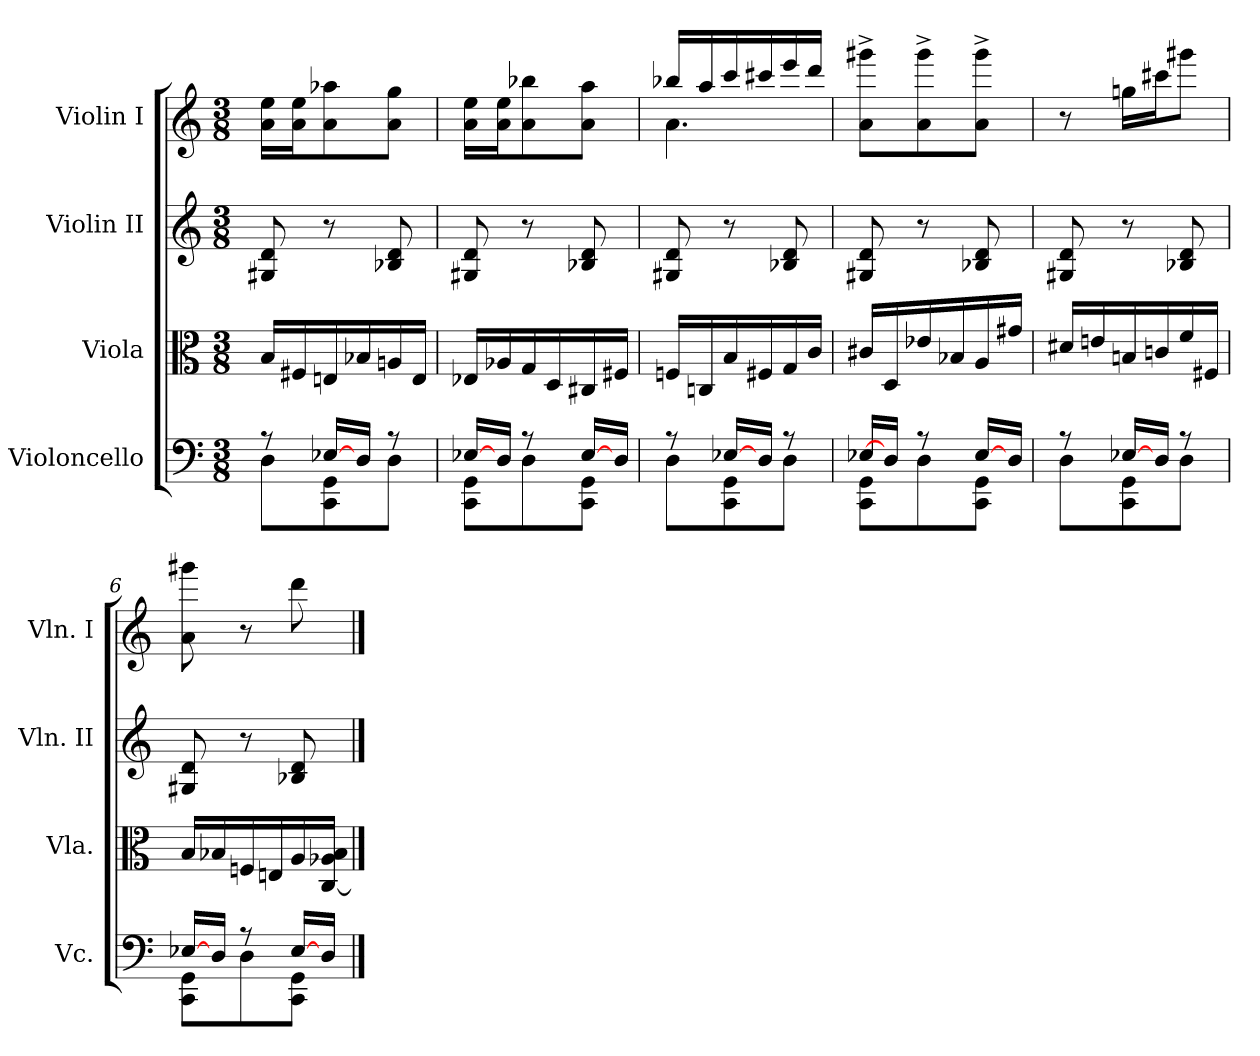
**kern	**kern	**kern	**kern
*part4	*part3	*part2	*part1
*staff4	*staff3	*staff2	*staff1
*I"Violoncello	*I"Viola	*I"Violin II	*I"Violin I
*I'Vc.	*I'Vla.	*I'Vln. II	*I'Vln. I
*clefF4	*clefC3	*clefG2	*clefG2
*k[]	*k[]	*k[]	*k[]
*C:	*C:	*C:	*C:
*M3/8	*M3/8	*M3/8	*M3/8
=1	=1	=1	=1
*^	*	*	*
8r	8DL	16BLL	8G#X 8d	16a 16eeLL
.	.	16F#X	.	16a 16eeJ
[16E-XLL	8CC 8GG	16En	8r	8a 8aa-X
16DJJ	.	16B-X	.	.
8r	8DJ	16An	8B-X 8d	8a 8ggJ
.	.	16EJJ	.	.
=2	=2	=2	=2	=2
[16E-XLL	8CC 8GGL	16E-XLL	8G#X 8d	16a 16eeLL
16DJJ	.	16A-X	.	16a 16eeJ
8r	8D	16G	8r	8a 8bb-X
.	.	16D	.	.
[16E-LL	8CC 8GGJ	16C#X	8B-X 8d	8a 8aaJ
16DJJ	.	16F#XJJ	.	.
=3	=3	=3	=3	=3
*	*	*	*	*^
8r	8DL	16FnLL	8G#X 8d	16bb-XLL	4.a
.	.	16Cn	.	16aa	.
[16E-XLL	8CC 8GG	16B	8r	16ccc	.
16DJJ	.	16F#X	.	16ccc#X	.
8r	8DJ	16G	8B-X 8d	16eee	.
.	.	16cJJ	.	16dddJJ	.
*	*	*	*	*v	*v
=4	=4	=4	=4	=4
[16E-XLL	8CC 8GGL	16c#XLL	8G#X 8d	8a^ 8ggg#X^L
16DJJ	.	16D	.	.
8r	8D	16e-X	8r	8a^ 8ggg#^
.	.	16B-X	.	.
[16E-LL	8CC 8GGJ	16A	8B-X 8d	8a^ 8ggg#^J
16DJJ	.	16g#XJJ	.	.
=5	=5	=5	=5	=5
8r	8DL	16d#XLL	8G#X 8d	8r
.	.	16en	.	.
[16E-XLL	8CC 8GG	16Bn	8r	16ggnLL
16DJJ	.	16cn	.	16ccc#XJ
8r	8DJ	16f	8B-X 8d	8ggg#XJ
.	.	16F#XJJ	.	.
=6	=6	=6	=6	=6
[16E-XLL	8CC 8GGL	16BLL	8G#X 8d	8a 8ggg#X
16DJJ	.	16B-X	.	.
8r	8D	16Fn	8r	8r
.	.	16En	.	.
[16E-LL	8CC 8GGJ	16A	8B-X 8d	8ddd
16DJJ	.	[16C 16A-X 16B-JJ	.	.
*v	*v	*	*	*
==	==	==	==
*-	*-	*-	*-
